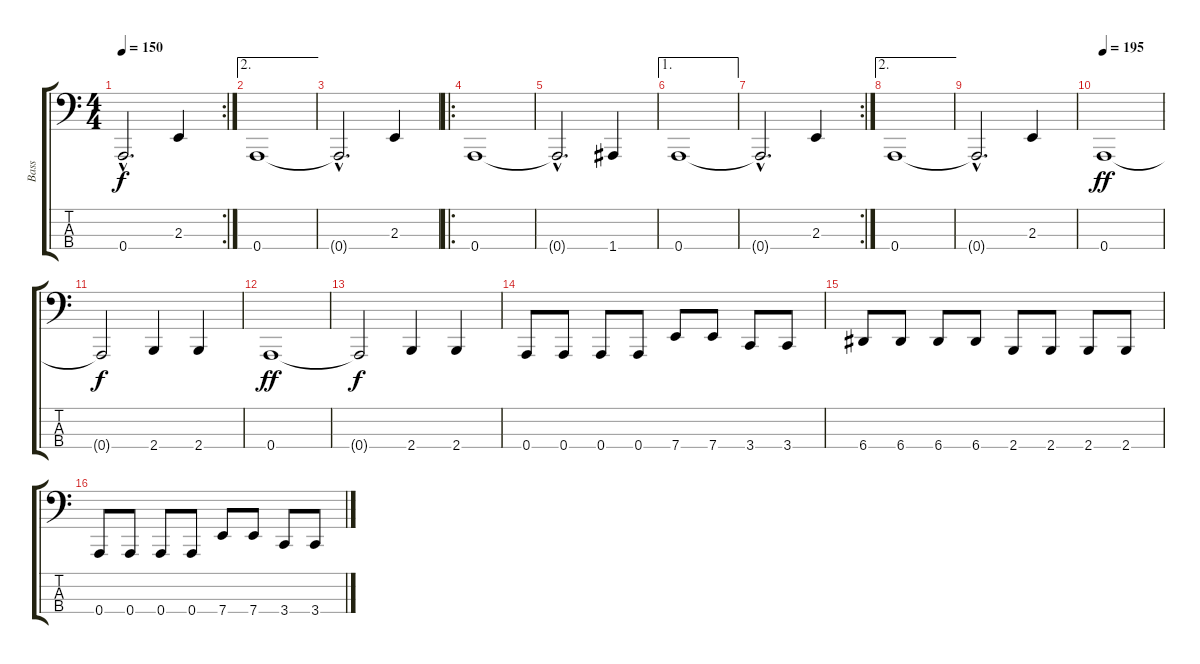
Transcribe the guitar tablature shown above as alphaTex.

\track ("Bass" "Bass") {instrument electricbasspick}
\staff {score tabs}
\tuning (C2 G1 D1 A0) {hide}
\rc 2
\ts (4 4)
\tempo 150
\clef f4
\ks c
0.4{hac t}.2{d dy f} 2.3.4 |
\ae 2
0.4.1 |
0.4{hac t}.2{d} 2.3.4 |
\ro
0.4.1 |
0.4{hac t}.2{d} 1.4.4 |
\ae 1
0.4.1 |
\rc 2
0.4{hac t}.2{d} 2.3.4 |
\ae 2
0.4.1 |
0.4{hac t}.2{d} 2.3.4 |
\tempo 195
0.4.1{dy ff} |
0.4{t}.2{dy f} 2.4.4 2.4.4 |
0.4.1{dy ff} |
0.4{t}.2{dy f} 2.4.4 2.4.4 |
0.4.8 0.4.8 0.4.8 0.4.8 7.4.8 7.4.8 3.4.8 3.4.8 |
6.4.8 6.4.8 6.4.8 6.4.8 2.4.8 2.4.8 2.4.8 2.4.8 |
0.4.8 0.4.8 0.4.8 0.4.8 7.4.8 7.4.8 3.4.8 3.4.8
